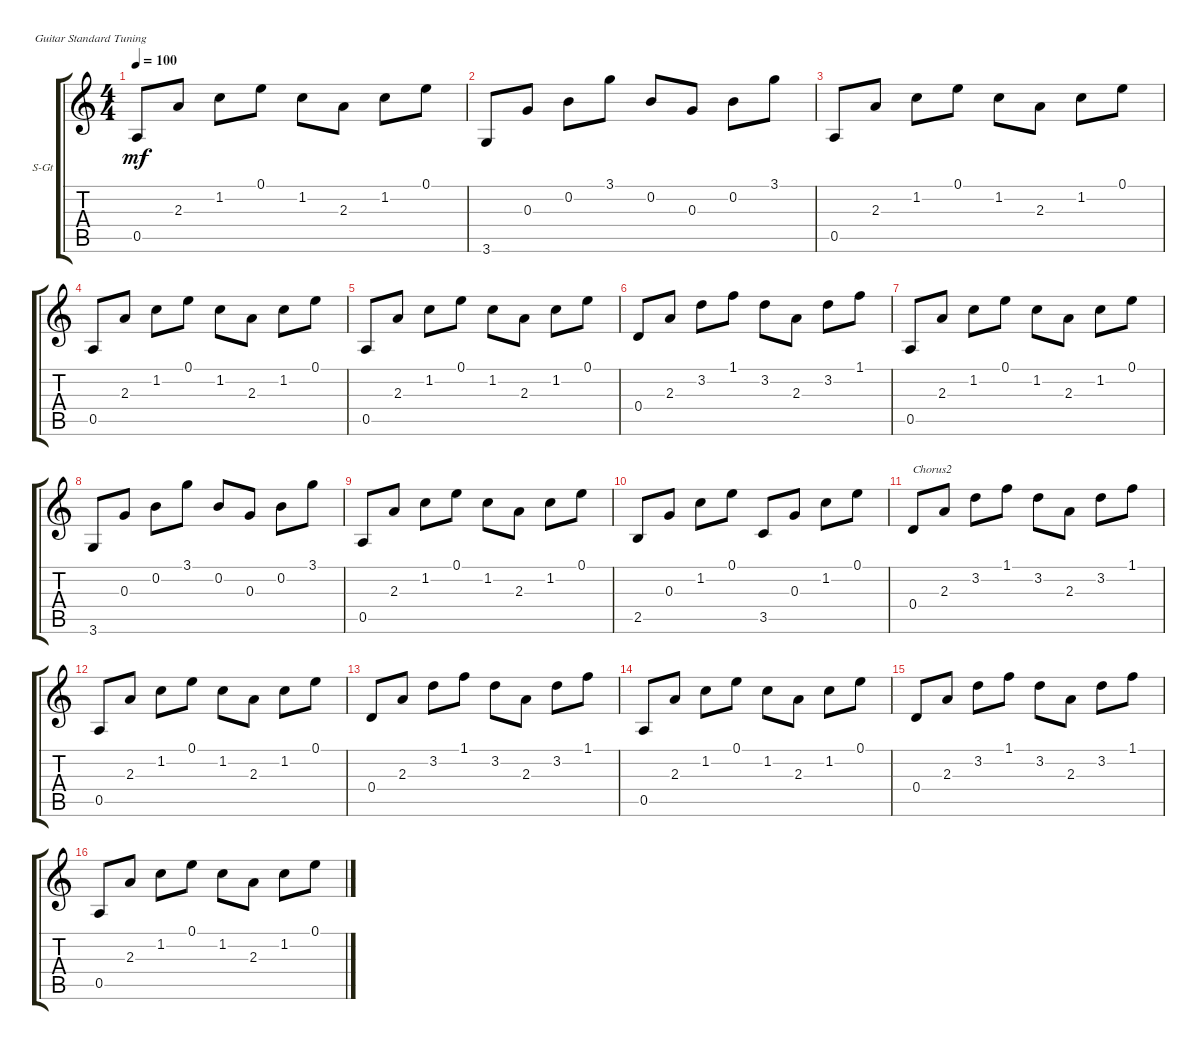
\defaultSystemsLayout 4
\bracketExtendMode groupsimilarinstruments
\firstSystemTrackNameOrientation horizontal
\otherSystemsTrackNameOrientation horizontal
\track ("Steel Guitar" "S-Gt") {instrument acousticguitarsteel}
\staff {score tabs}
\tuning (E4 B3 G3 D3 A2 E2)
\ts (4 4)
\tempo 100
\clef g2
\ks c
0.5.8{dy mf} 2.3.8 1.2.8 0.1.8 1.2.8 2.3.8 1.2.8 0.1.8 |
3.6.8 0.3.8 0.2.8 3.1.8 0.2.8 0.3.8 0.2.8 3.1.8 |
0.5.8 2.3.8 1.2.8 0.1.8 1.2.8 2.3.8 1.2.8 0.1.8 |
0.5.8 2.3.8 1.2.8 0.1.8 1.2.8 2.3.8 1.2.8 0.1.8 |
0.5.8 2.3.8 1.2.8 0.1.8 1.2.8 2.3.8 1.2.8 0.1.8 |
0.4.8 2.3.8 3.2.8 1.1.8 3.2.8 2.3.8 3.2.8 1.1.8 |
0.5.8 2.3.8 1.2.8 0.1.8 1.2.8 2.3.8 1.2.8 0.1.8 |
3.6.8 0.3.8 0.2.8 3.1.8 0.2.8 0.3.8 0.2.8 3.1.8 |
0.5.8 2.3.8 1.2.8 0.1.8 1.2.8 2.3.8 1.2.8 0.1.8 |
2.5.8 0.3.8 1.2.8 0.1.8 3.5.8 0.3.8 1.2.8 0.1.8 |
0.4.8{txt "Chorus2"} 2.3.8 3.2.8 1.1.8 3.2.8 2.3.8 3.2.8 1.1.8 |
0.5.8 2.3.8 1.2.8 0.1.8 1.2.8 2.3.8 1.2.8 0.1.8 |
0.4.8 2.3.8 3.2.8 1.1.8 3.2.8 2.3.8 3.2.8 1.1.8 |
0.5.8 2.3.8 1.2.8 0.1.8 1.2.8 2.3.8 1.2.8 0.1.8 |
0.4.8 2.3.8 3.2.8 1.1.8 3.2.8 2.3.8 3.2.8 1.1.8 |
0.5.8 2.3.8 1.2.8 0.1.8 1.2.8 2.3.8 1.2.8 0.1.8
